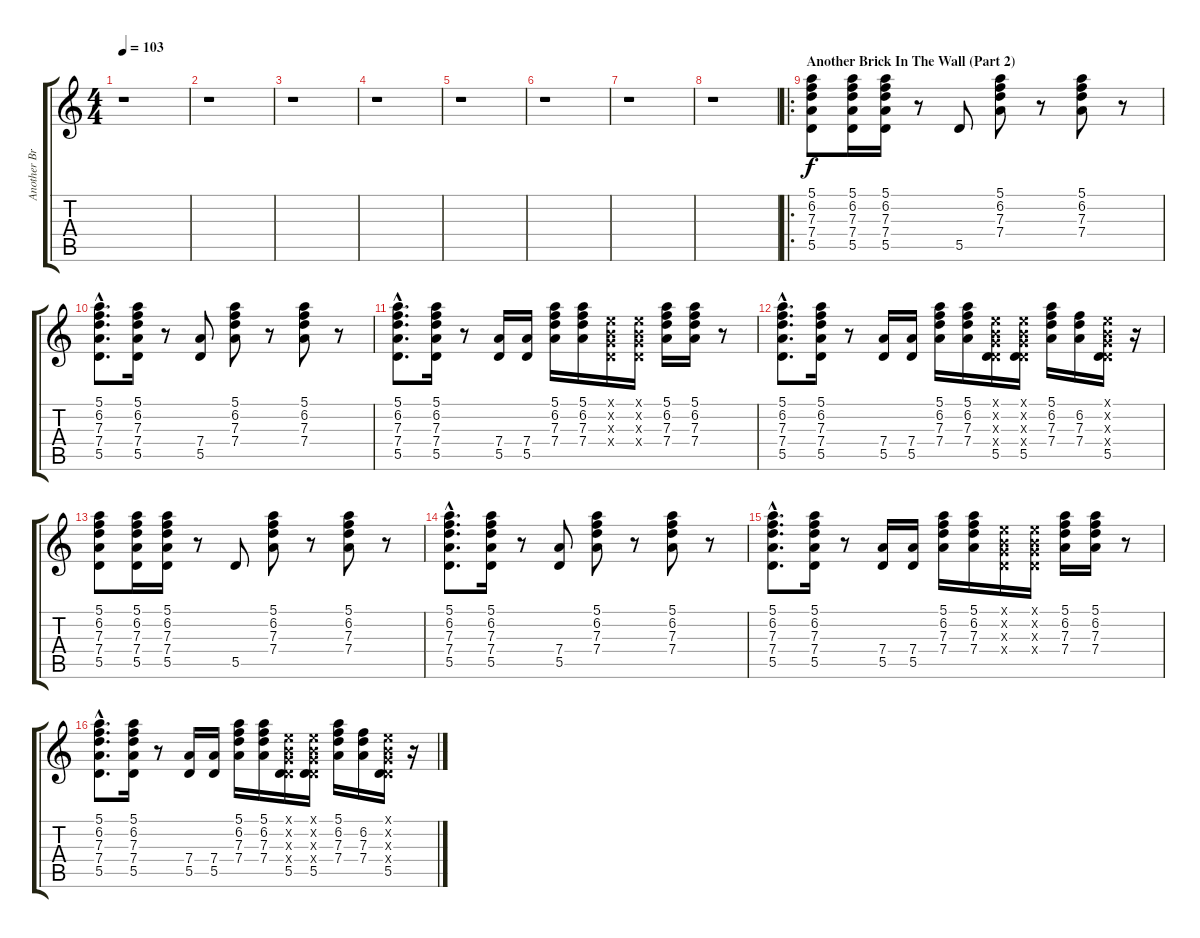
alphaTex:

\track ("Another Brick Guitar 2" "Another Br") {instrument electricguitarclean}
\staff {score tabs}
\tuning (E4 B3 G3 D3 A2 E2) {hide}
\ts (4 4)
\tempo 103
\clef g2
\ks c
r.1{dy f} |
r.1 |
r.1 |
r.1 |
r.1 |
r.1 |
r.1 |
r.1 |
\ro
\section ("" "Another Brick In The Wall (Part 2)")
(5.1 6.2 7.3 7.4 5.5).8 (5.1 6.2 7.3 7.4 5.5).16 (5.1 6.2 7.3 7.4 5.5).16 r.8 5.5.8 (5.1 6.2 7.3 7.4).8 r.8 (5.1 6.2 7.3 7.4).8 r.8 |
(5.1{hac} 6.2{hac} 7.3{hac} 7.4{hac} 5.5{hac}).8{d} (5.1 6.2 7.3 7.4 5.5).16 r.8 (7.4 5.5).8 (5.1 6.2 7.3 7.4).8 r.8 (5.1 6.2 7.3 7.4).8 r.8 |
(5.1{hac} 6.2{hac} 7.3{hac} 7.4{hac} 5.5{hac}).8{d} (5.1 6.2 7.3 7.4 5.5).16 r.8 (7.4 5.5).16 (7.4 5.5).16 (5.1 6.2 7.3 7.4).16 (5.1 6.2 7.3 7.4).16 (0.1{x} 0.2{x} 0.3{x} 0.4{x}).16 (0.1{x} 0.2{x} 0.3{x} 0.4{x}).16 (5.1 6.2 7.3 7.4).16 (5.1 6.2 7.3 7.4).16 r.8 |
(5.1{hac} 6.2{hac} 7.3{hac} 7.4{hac} 5.5{hac}).8{d} (5.1 6.2 7.3 7.4 5.5).16 r.8 (7.4 5.5).16 (7.4 5.5).16 (5.1 6.2 7.3 7.4).16 (5.1 6.2 7.3 7.4).16 (0.1{x} 0.2{x} 0.3{x} 0.4{x} 5.5).16 (0.1{x} 0.2{x} 0.3{x} 0.4{x} 5.5).16 (5.1 6.2 7.3 7.4).16 (6.2 7.3 7.4).16 (0.1{x} 0.2{x} 0.3{x} 0.4{x} 5.5).16 r.16 |
(5.1 6.2 7.3 7.4 5.5).8 (5.1 6.2 7.3 7.4 5.5).16 (5.1 6.2 7.3 7.4 5.5).16 r.8 5.5.8 (5.1 6.2 7.3 7.4).8 r.8 (5.1 6.2 7.3 7.4).8 r.8 |
(5.1{hac} 6.2{hac} 7.3{hac} 7.4{hac} 5.5{hac}).8{d} (5.1 6.2 7.3 7.4 5.5).16 r.8 (7.4 5.5).8 (5.1 6.2 7.3 7.4).8 r.8 (5.1 6.2 7.3 7.4).8 r.8 |
(5.1{hac} 6.2{hac} 7.3{hac} 7.4{hac} 5.5{hac}).8{d} (5.1 6.2 7.3 7.4 5.5).16 r.8 (7.4 5.5).16 (7.4 5.5).16 (5.1 6.2 7.3 7.4).16 (5.1 6.2 7.3 7.4).16 (0.1{x} 0.2{x} 0.3{x} 0.4{x}).16 (0.1{x} 0.2{x} 0.3{x} 0.4{x}).16 (5.1 6.2 7.3 7.4).16 (5.1 6.2 7.3 7.4).16 r.8 |
(5.1{hac} 6.2{hac} 7.3{hac} 7.4{hac} 5.5{hac}).8{d} (5.1 6.2 7.3 7.4 5.5).16 r.8 (7.4 5.5).16 (7.4 5.5).16 (5.1 6.2 7.3 7.4).16 (5.1 6.2 7.3 7.4).16 (0.1{x} 0.2{x} 0.3{x} 0.4{x} 5.5).16 (0.1{x} 0.2{x} 0.3{x} 0.4{x} 5.5).16 (5.1 6.2 7.3 7.4).16 (6.2 7.3 7.4).16 (0.1{x} 0.2{x} 0.3{x} 0.4{x} 5.5).16 r.16
